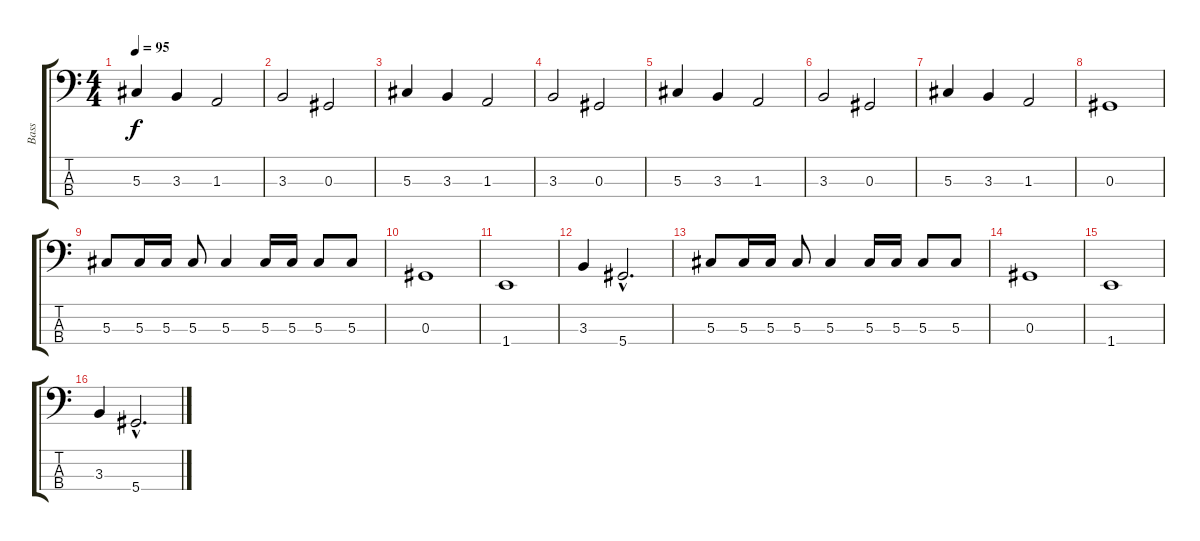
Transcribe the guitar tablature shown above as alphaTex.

\track ("Bass" "Bass") {instrument electricbasspick}
\staff {score tabs}
\tuning (Gb2 Db2 Ab1 Eb1) {hide}
\ts (4 4)
\tempo 95
\clef f4
\ks c
5.3.4{dy f} 3.3.4 1.3.2 |
3.3.2 0.3.2 |
5.3.4 3.3.4 1.3.2 |
3.3.2 0.3.2 |
5.3.4 3.3.4 1.3.2 |
3.3.2 0.3.2 |
5.3.4 3.3.4 1.3.2 |
0.3.1 |
5.3.8 5.3.16 5.3.16 5.3.8 5.3.4 5.3.16 5.3.16 5.3.8 5.3.8 |
0.3.1 |
1.4.1 |
3.3.4 5.4{hac}.2{d} |
5.3.8 5.3.16 5.3.16 5.3.8 5.3.4 5.3.16 5.3.16 5.3.8 5.3.8 |
0.3.1 |
1.4.1 |
3.3.4 5.4{hac}.2{d}
